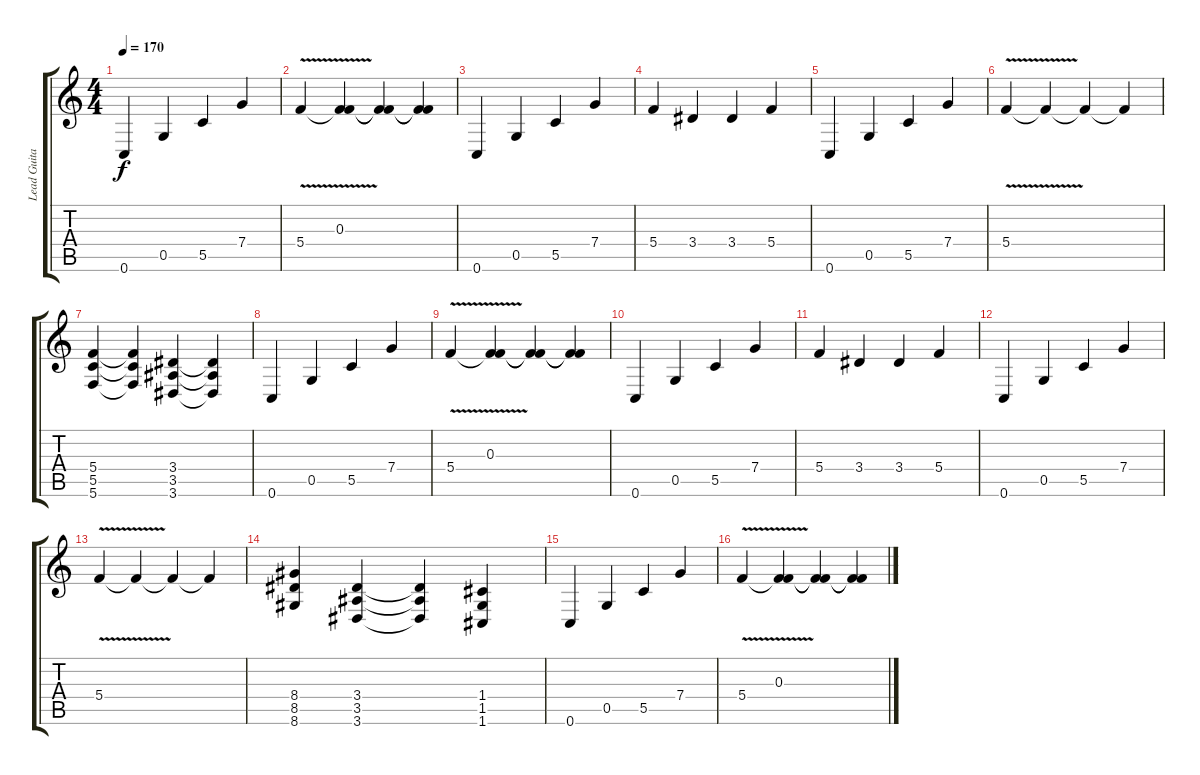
\track ("Lead Guitar 1" "Lead Guita") {instrument distortionguitar}
\staff {score tabs}
\tuning (D4 A3 F3 C3 G2 C2) {hide}
\ts (4 4)
\tempo 170
\clef g2
\ks c
0.6.4{dy f} 0.5.4 5.5.4 7.4.4 |
5.4{v}.4 (0.3 5.4{t}).4 (0.3{t} 5.4{t}).4 (0.3{t} 5.4{t}).4 |
0.6.4 0.5.4 5.5.4 7.4.4 |
5.4.4 3.4.4 3.4.4 5.4.4 |
0.6.4 0.5.4 5.5.4 7.4.4 |
5.4{v}.4 5.4{t}.4 5.4{t}.4 5.4{t}.4 |
(5.4 5.5 5.6).4 (5.4{t} 5.5{t} 5.6{t}).4 (3.4 3.5 3.6).4 (3.4{t} 3.5{t} 3.6{t}).4 |
0.6.4 0.5.4 5.5.4 7.4.4 |
5.4{v}.4 (0.3 5.4{t}).4 (0.3{t} 5.4{t}).4 (0.3{t} 5.4{t}).4 |
0.6.4 0.5.4 5.5.4 7.4.4 |
5.4.4 3.4.4 3.4.4 5.4.4 |
0.6.4 0.5.4 5.5.4 7.4.4 |
5.4{v}.4 5.4{t}.4 5.4{t}.4 5.4{t}.4 |
(8.4 8.5 8.6).4 (3.4 3.5 3.6).4 (3.4{t} 3.5{t} 3.6{t}).4 (1.4 1.5 1.6).4 |
0.6.4 0.5.4 5.5.4 7.4.4 |
5.4{v}.4 (0.3 5.4{t}).4 (0.3{t} 5.4{t}).4 (0.3{t} 5.4{t}).4
